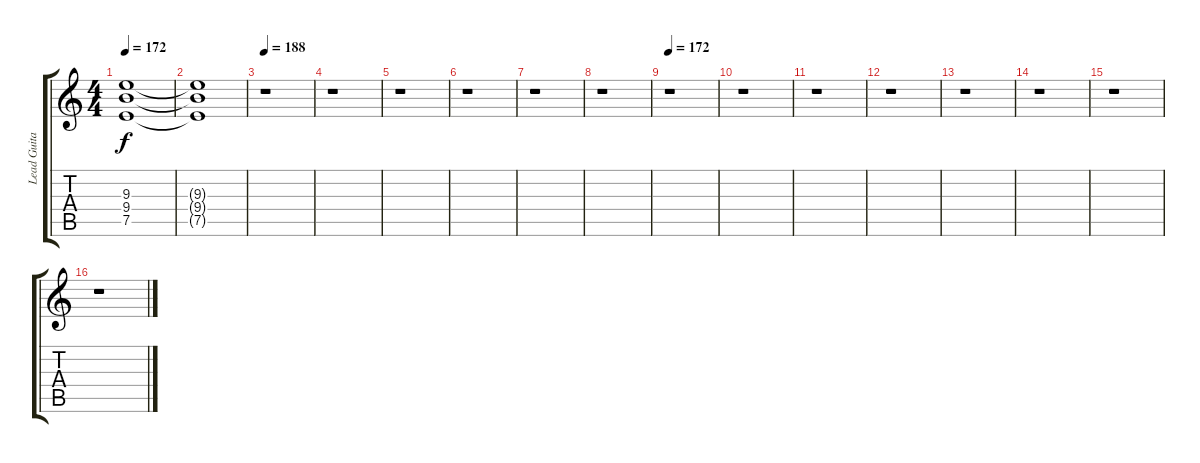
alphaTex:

\track ("Lead Guitar 1" "Lead Guita") {instrument overdrivenguitar}
\staff {score tabs}
\tuning (E4 B3 G3 D3 A2 E2) {hide}
\ts (4 4)
\tempo 172
\clef g2
\ks c
(9.3 9.4 7.5).1{dy f} |
(9.3{t} 9.4{t} 7.5{t}).1 |
\tempo 188
r.1 |
r.1 |
r.1 |
r.1 |
r.1 |
r.1 |
\tempo 172
r.1 |
r.1 |
r.1 |
r.1 |
r.1 |
r.1 |
r.1 |
r.1
